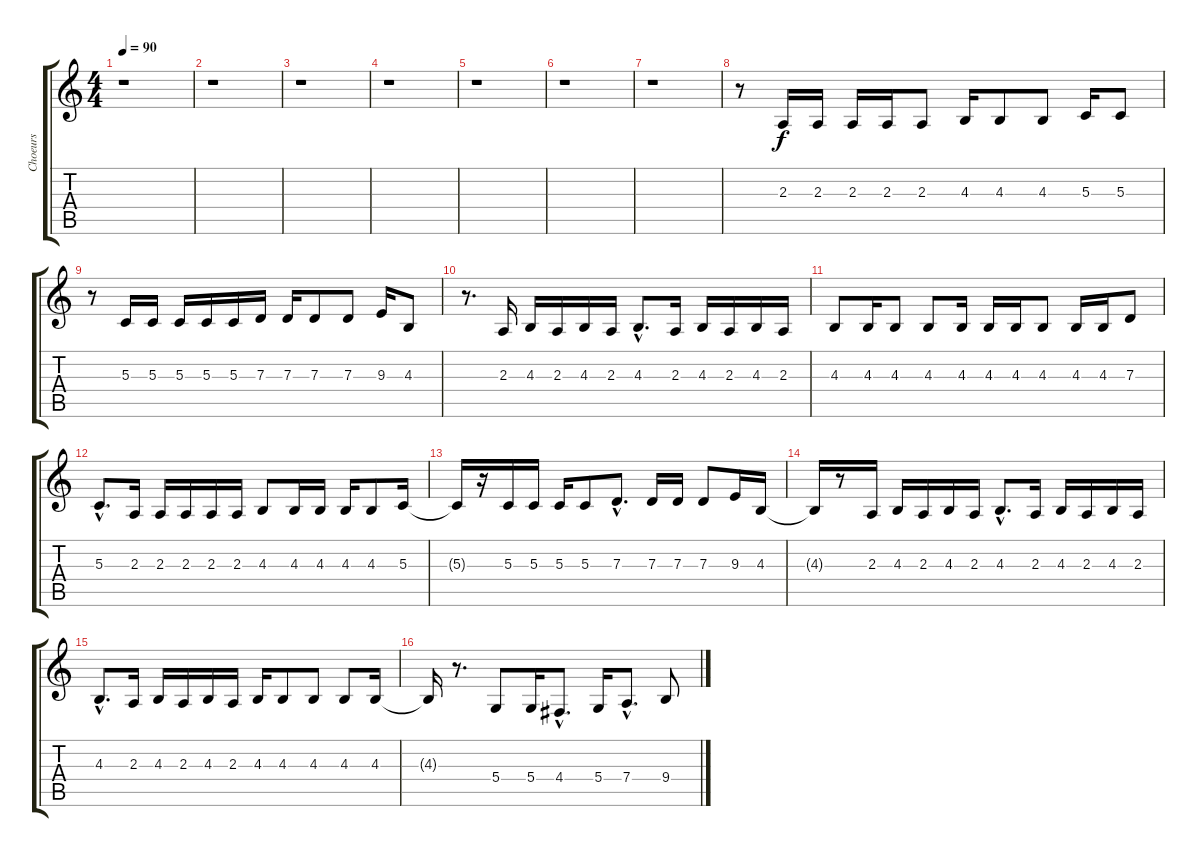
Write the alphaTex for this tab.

\track ("Choeurs" "Choeurs") {instrument synthvoice}
\staff {score tabs}
\tuning (E4 B3 G3 D3 A2 E2) {hide}
\ts (4 4)
\tempo 90
\clef g2
\ks c
r.1{dy f} |
r.1 |
r.1 |
r.1 |
r.1 |
r.1 |
r.1 |
r.8 2.3.16 2.3.16 2.3.16 2.3.16 2.3.8 4.3.16 4.3.8 4.3.8 5.3.16 5.3.8 |
r.8 5.3.16 5.3.16 5.3.16 5.3.16 5.3.16 7.3.16 7.3.16 7.3.8 7.3.8 9.3.16 4.3.8 |
r.8{d} 2.3.16 4.3.16 2.3.16 4.3.16 2.3.16 4.3{hac}.8{d} 2.3.16 4.3.16 2.3.16 4.3.16 2.3.16 |
4.3.8 4.3.16 4.3.8 4.3.8 4.3.16 4.3.16 4.3.16 4.3.8 4.3.16 4.3.16 7.3.8 |
5.3{hac}.8{d} 2.3.16 2.3.16 2.3.16 2.3.16 2.3.16 4.3.8 4.3.16 4.3.16 4.3.16 4.3.8 5.3.16 |
5.3{t}.16 r.16 5.3.16 5.3.16 5.3.16 5.3.8 7.3{hac}.8{d} 7.3.16 7.3.16 7.3.8 9.3.16 4.3.16 |
4.3{t}.16 r.8 2.3.16 4.3.16 2.3.16 4.3.16 2.3.16 4.3{hac}.8{d} 2.3.16 4.3.16 2.3.16 4.3.16 2.3.16 |
4.3{hac}.8{d} 2.3.16 4.3.16 2.3.16 4.3.16 2.3.16 4.3.16 4.3.8 4.3.8 4.3.8 4.3.16 |
4.3{t}.16 r.8{d} 5.4.8 5.4.16 4.4{hac}.8{d} 5.4.16 7.4{hac}.8{d} 9.4.8
